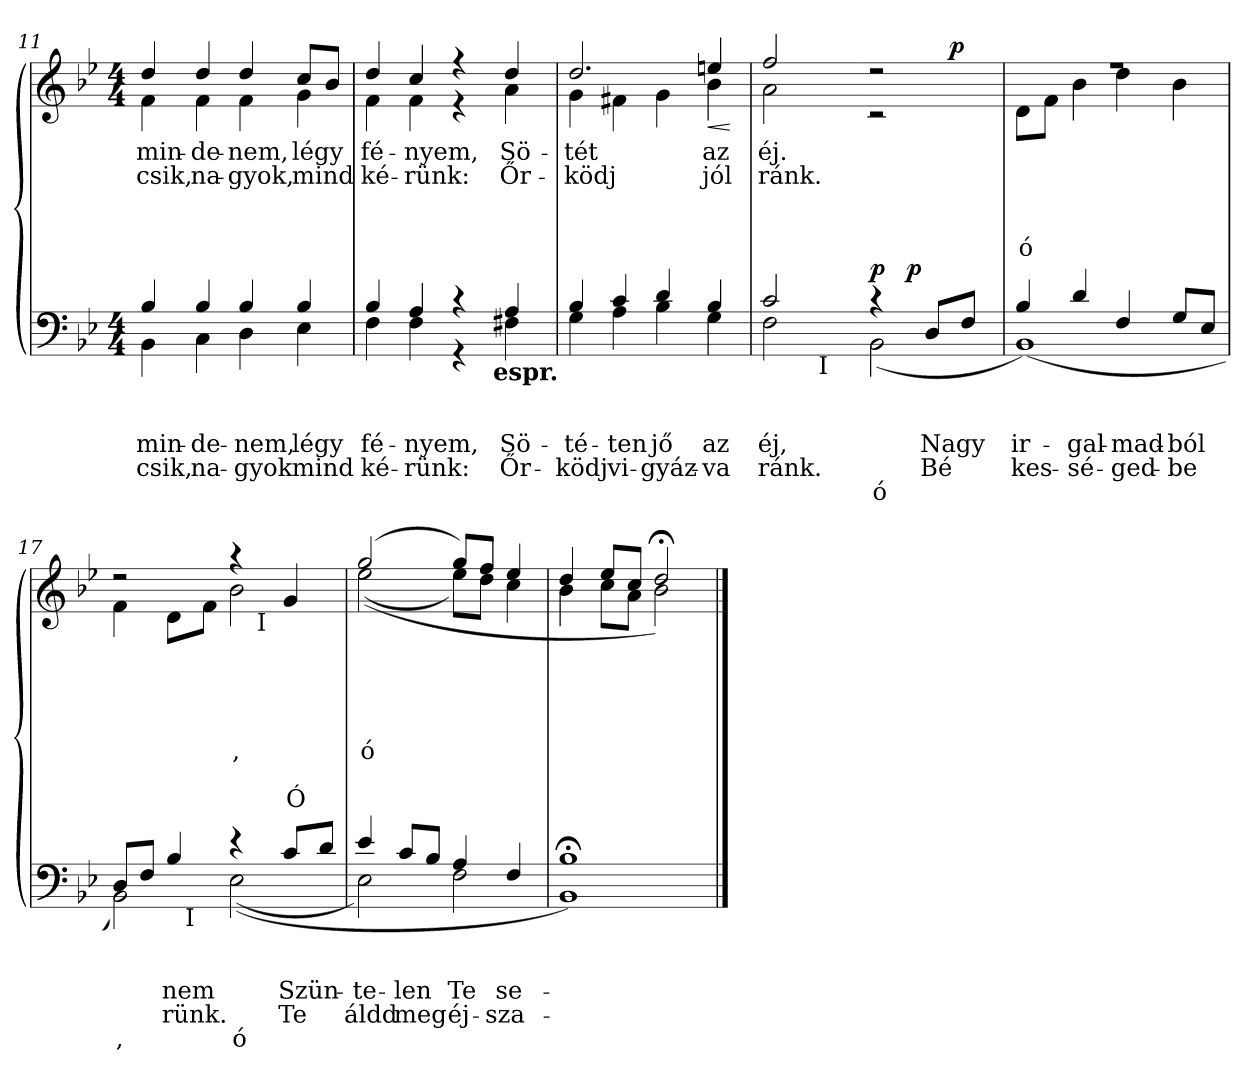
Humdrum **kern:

**kern	**text	**text	**text	**text	**text	**dynam	**kern	**text	**text	**text	**text	**text	**text	**text	**dynam
*part2	*part2	*part2	*part2	*part2	*part2	*part2	*part1	*part1	*part1	*part1	*part1	*part1	*part1	*part1	*part1
*staff2	*staff2	*staff2	*staff2	*staff2	*staff2	*staff2	*staff1	*staff1	*staff1	*staff1	*staff1	*staff1	*staff1	*staff1	*staff1
*clefF4	*	*	*	*	*	*	*clefG2	*	*	*	*	*	*	*	*
*k[b-e-]	*	*	*	*	*	*	*k[b-e-]	*	*	*	*	*	*	*	*
*B-:	*	*	*	*	*	*	*B-:	*	*	*	*	*	*	*	*
*M4/4	*	*	*	*	*	*	*M4/4	*	*	*	*	*	*	*	*
=11	=11	=11	=11	=11	=11	=11	=11	=11	=11	=11	=11	=11	=11	=11	=11
!	!	!	!LO:LY:a	!LO:LY:a	!	!	!	!	!	!	!	!	!	!	!
*^	*	*	*	*	*	*	*	*	*	*	*	*	*	*	*
!	!	!	!	!	!	!	!	!	!LO:LY:a	!LO:LY:a	!	!	!	!	!	!
*	*	*	*	*	*	*	*	*^	*	*	*	*	*	*	*	*
4B-/	4BB-\	.	.	min-	-csik,	.	.	4dd/	4f\	min-	-csik,	.	.	.	.	.	.
!	!	!	!	!LO:LY:a	!LO:LY:a	!	!	!	!	!	!	!	!	!	!	!	!
!	!	!	!	!	!	!	!	!	!	!LO:LY:a	!LO:LY:a	!	!	!	!	!	!
4B-/	4C\	.	.	-de-	na-	.	.	4dd/	4f\	-de-	na-	.	.	.	.	.	.
!	!	!	!	!LO:LY:a	!LO:LY:a	!	!	!	!	!	!	!	!	!	!	!	!
!	!	!	!	!	!	!	!	!	!	!LO:LY:a	!LO:LY:a	!	!	!	!	!	!
4B-/	4D\	.	.	-nem,	-gyok	.	.	4dd/	4f\	-nem,	-gyok,	.	.	.	.	.	.
!	!	!	!	!LO:LY:a	!LO:LY:a	!	!	!	!	!	!	!	!	!	!	!	!
!	!	!	!	!	!	!	!	!	!	!LO:LY:a	!LO:LY:a	!	!	!	!	!	!
4B-/	4E-\	.	.	légy	mind	.	.	8cc/L	4g\	légy	mind	.	.	.	.	.	.
.	.	.	.	.	.	.	.	8b-/J	.	.	.	.	.	.	.	.	.
*v	*v	*	*	*	*	*	*	*	*	*	*	*	*	*	*	*	*
=12	=12	=12	=12	=12	=12	=12	=12	=12	=12	=12	=12	=12	=12	=12	=12	=12
!	!	!	!LO:LY:a	!LO:LY:a	!	!	!	!	!	!	!	!	!	!	!	!
*^	*	*	*	*	*	*	*	*	*	*	*	*	*	*	*	*
!	!	!	!	!	!	!	!	!	!	!LO:LY:a	!LO:LY:a	!	!	!	!	!	!
*	*^	*	*	*	*	*	*	*	*	*	*	*	*	*	*	*	*
4B-/	4F\	2ryy	.	.	fé-	ké-	.	.	4dd/	4f\	fé-	ké-	.	.	.	.	.	.
!	!	!	!	!	!LO:LY:a	!LO:LY:a	!	!	!	!	!	!	!	!	!	!	!	!
!	!	!	!	!	!	!	!	!	!	!	!LO:LY:a	!LO:LY:a	!	!	!	!	!	!
4A/	4F\	.	.	.	-nyem,	-rünk:	.	.	4cc/	4f\	-nyem,	-rünk:	.	.	.	.	.	.
4r	4r	8..ryy	.	.	.	.	.	.	4r	4r	.	.	.	.	.	.	.	.
!	!	!LO:TX:b:B:t=espr.	!	!	!	!	!	!	!	!	!	!	!	!	!	!	!	!
.	.	4ryy	.	.	.	.	.	.	.	.	.	.	.	.	.	.	.	.
!	!	!	!	!	!LO:LY:a	!LO:LY:a	!	!	!	!	!	!	!	!	!	!	!	!
!	!	!	!	!	!	!	!	!	!	!	!LO:LY:a	!LO:LY:a	!	!	!	!	!	!
4A/	4F#X\	.	.	.	Sö-	Őr-	.	.	4dd/	4a\	Sö-	Őr-	.	.	.	.	.	.
.	.	32ryy	.	.	.	.	.	.	.	.	.	.	.	.	.	.	.	.
*v	*v	*v	*	*	*	*	*	*	*	*	*	*	*	*	*	*	*	*
=13	=13	=13	=13	=13	=13	=13	=13	=13	=13	=13	=13	=13	=13	=13	=13	=13
*^	*	*	*	*	*	*	*	*	*	*	*	*	*	*	*	*
*	*^	*	*	*	*	*	*	*	*	*	*	*	*	*	*	*	*
!	!	!	!	!	!LO:LY:a	!LO:LY:a	!	!	!	!	!	!	!	!	!	!	!	!
*	*v	*v	*	*	*	*	*	*	*	*	*	*	*	*	*	*	*	*
*	*^	*	*	*	*	*	*	*	*	*	*	*	*	*	*	*	*
!	!	!	!	!	!	!	!	!	!	!	!LO:LY:a	!LO:LY:a	!	!	!	!	!	!
*	*v	*v	*	*	*	*	*	*	*	*	*	*	*	*	*	*	*	*
4B-/	4G\	.	.	-té-	-ködj	.	.	2.dd/	4g\	-tét	-ködj	.	.	.	.	.	.
!	!	!	!	!LO:LY:a	!LO:LY:a	!	!	!	!	!	!	!	!	!	!	!	!
4c/	4A\	.	.	-ten	vi-	.	.	.	4f#X\	.	.	.	.	.	.	.	.
!	!	!	!	!LO:LY:a	!LO:LY:a	!	!	!	!	!	!	!	!	!	!	!	!
4d/	4B-\	.	.	jő	-gyáz-	.	.	.	4g\	.	.	.	.	.	.	.	.
!	!	!	!	!LO:LY:a	!LO:LY:a	!	!	!	!	!	!	!	!	!	!	!	!
!	!	!	!	!	!	!	!	!	!	!LO:LY:a	!LO:LY:a	!	!	!	!	!	!LO:HP:b
4B-/	4G\	.	.	az	-va	.	.	4een/	4b-\	az	jól	.	.	.	.	.	<
*v	*v	*	*	*	*	*	*	*	*	*	*	*	*	*	*	*	*
*	*	*	*	*	*	*	*v	*v	*	*	*	*	*	*	*	*
.	.	.	.	.	.	.	.	.	.	.	.	.	.	.	[
=14	=14	=14	=14	=14	=14	=14	=14	=14	=14	=14	=14	=14	=14	=14	=14
!	!	!	!LO:LY:a	!LO:LY:a	!	!	!	!	!	!	!	!	!	!	!
*^	*	*	*	*	*	*	*	*	*	*	*	*	*	*	*
!	!	!	!	!	!	!	!	!	!LO:LY:a	!LO:LY:a	!	!	!	!	!	!
*	*^	*	*	*	*	*	*	*^	*	*	*	*	*	*	*	*
2c/	2F\	4ryy	.	.	éj,	ránk.	.	.	2ff/	2a\	éj.	ránk.	.	.	.	.	.	.
.	.	32ryy	.	.	.	.	.	.	.	.	.	.	.	.	.	.	.	.
!	!	!LO:TX:b:t=I	!	!	!	!	!	!	!	!	!	!	!	!	!	!	!	!
.	.	8..ryy	.	.	.	.	.	.	.	.	.	.	.	.	.	.	.	.
*	*	*	*	*	*	*	*	*	*v	*v	*	*	*	*	*	*	*	*
!!LO:LB:g=z
=15-	=15-	=15-	=15-	=15-	=15-	=15-	=15-	=15-	=15-	=15-	=15-	=15-	=15-	=15-	=15-	=15-	=15-
*	*	*	*	*	*	*	*	*	*^	*	*	*	*	*	*	*	*
!	!	!	!	!	!	!	!LO:LY:b	!LO:DY:b	!	!	!	!	!	!	!	!	!	!
*	*	*	*	*	*	*	*	*	*	*^	*	*	*	*	*	*	*	*
4rc	(<2BB-\	8.ryy	.	.	.	.	ó	p	2r	2r	4ryy	.	.	.	.	.	.	.	.
!	!	!	!	!	!	!	!	!LO:DY:a	!	!	!	!	!	!	!	!	!	!	!
.	.	4ryy	.	.	.	.	.	p	.	.	.	.	.	.	.	.	.	.	.
!	!	!	!	!	!LO:LY:a	!LO:LY:a	!	!	!	!	!	!	!	!	!	!	!	!	!
8D/L	.	.	.	.	Nagy	Bé­	.	.	.	.	16.ryy	.	.	.	.	.	.	.	.
!	!	!	!	!	!	!	!	!	!	!	!	!	!	!	!	!	!	!	!LO:DY:b
.	.	.	.	.	.	.	.	.	.	.	8ryy	.	.	.	.	.	.	.	p
8F/J	.	.	.	.	.	.	.	.	.	.	.	.	.	.	.	.	.	.	.
.	.	16ryy	.	.	.	.	.	.	.	.	.	.	.	.	.	.	.	.	.
.	.	.	.	.	.	.	.	.	.	.	32ryy	.	.	.	.	.	.	.	.
*v	*v	*v	*	*	*	*	*	*	*	*	*	*	*	*	*	*	*	*	*
*	*	*	*	*	*	*	*v	*v	*v	*	*	*	*	*	*	*	*
=16	=16	=16	=16	=16	=16	=16	=16	=16	=16	=16	=16	=16	=16	=16	=16
*^	*	*	*	*	*	*	*^	*	*	*	*	*	*	*	*
*	*^	*	*	*	*	*	*	*	*^	*	*	*	*	*	*	*	*
!	!	!	!	!	!LO:LY:a	!LO:LY:a	!	!	!	!	!	!	!	!	!	!	!	!	!
*	*v	*v	*	*	*	*	*	*	*	*	*	*	*	*	*	*	*	*	*
*	*	*	*	*	*	*	*	*	*v	*v	*	*	*	*	*	*	*	*
*	*^	*	*	*	*	*	*	*	*^	*	*	*	*	*	*	*	*
!	!	!	!	!	!	!	!	!	!	!	!	!	!	!	!	!LO:LY:b	!	!	!
*	*v	*v	*	*	*	*	*	*	*	*	*	*	*	*	*	*	*	*	*
*	*	*	*	*	*	*	*	*	*v	*v	*	*	*	*	*	*	*	*
4B-/	(<1BB-)	.	.	ir-	kes-	.	.	1rff	8d\L	.	.	.	.	ó	.	.	.
.	.	.	.	.	.	.	.	.	8f\J	.	.	.	.	.	.	.	.
!	!	!	!	!LO:LY:a	!LO:LY:a	!	!	!	!	!	!	!	!	!	!	!	!
4d/	.	.	.	-gal-	-sé-	.	.	.	4b-\	.	.	.	.	.	.	.	.
!	!	!	!	!LO:LY:a	!LO:LY:a	!	!	!	!	!	!	!	!	!	!	!	!
4F/	.	.	.	-mad-	-ged-	.	.	.	4dd\	.	.	.	.	.	.	.	.
!	!	!	!	!LO:LY:a	!LO:LY:a	!	!	!	!	!	!	!	!	!	!	!	!
8G/L	.	.	.	-ból	-be	.	.	.	4b-\	.	.	.	.	.	.	.	.
8E-/J	.	.	.	.	.	.	.	.	.	.	.	.	.	.	.	.	.
*v	*v	*	*	*	*	*	*	*	*	*	*	*	*	*	*	*	*
*	*	*	*	*	*	*	*v	*v	*	*	*	*	*	*	*	*
=17	=17	=17	=17	=17	=17	=17	=17	=17	=17	=17	=17	=17	=17	=17	=17
!	!	!	!LO:LY:a	!LO:LY:a	!	!	!	!	!	!	!	!	!	!	!
*^	*	*	*	*	*	*	*	*	*	*	*	*	*	*	*
!	!	!	!	!	!	!LO:LY:b	!	!	!	!	!	!	!	!	!	!
*	*^	*	*	*	*	*	*	*^	*	*	*	*	*	*	*	*
*	*	*	*	*	*	*	*	*	*	*^	*	*	*	*	*	*	*	*
8D/L	2BB-\)	4ryy	.	.	.	.	,	.	2rdd	4f\	2ryy	.	.	.	.	.	.	.	.
8F/J	.	.	.	.	.	.	.	.	.	.	.	.	.	.	.	.	.	.	.
!	!	!	!	!	!LO:LY:a	!LO:LY:a	!	!	!	!	!	!	!	!	!	!	!	!	!
4B-/	.	16ryy	.	.	-nem	-rünk.	.	.	.	8d\L	.	.	.	.	.	.	.	.	.
!	!	!LO:TX:b:t=I	!	!	!	!	!	!	!	!	!	!	!	!	!	!	!	!	!
.	.	2ryy	.	.	.	.	.	.	.	.	.	.	.	.	.	.	.	.	.
.	.	.	.	.	.	.	.	.	.	8f\J	.	.	.	.	.	.	.	.	.
!	!	!	!	!	!	!	!LO:LY:b	!	!	!	!	!	!	!	!	!	!	!	!
!	!	!	!	!	!	!	!	!	!	!	!	!	!	!	!	!LO:LY:b	!	!	!
4rd	(<(<2E-\	.	.	.	.	.	ó	.	4rgg	2b-\	8ryy	.	.	.	.	,	.	.	.
!	!	!	!	!	!	!	!	!	!	!	!LO:TX:b:t=I	!	!	!	!	!	!	!	!
.	.	.	.	.	.	.	.	.	.	.	4.ryy	.	.	.	.	.	.	.	.
!	!	!	!	!	!LO:LY:a	!LO:LY:a	!	!	!	!	!	!	!	!	!	!	!	!	!
!	!	!	!	!	!	!	!	!	!	!	!	!	!	!	!	!	!	!LO:LY:a	!
8c/L	.	.	.	.	Szün-	Te	.	.	4g/	.	.	.	.	.	.	.	.	Ó	.
.	.	8.ryy	.	.	.	.	.	.	.	.	.	.	.	.	.	.	.	.	.
8d/J	.	.	.	.	.	.	.	.	.	.	.	.	.	.	.	.	.	.	.
*v	*v	*v	*	*	*	*	*	*	*	*	*	*	*	*	*	*	*	*	*
*	*	*	*	*	*	*	*v	*v	*v	*	*	*	*	*	*	*	*
=18	=18	=18	=18	=18	=18	=18	=18	=18	=18	=18	=18	=18	=18	=18	=18
*^	*	*	*	*	*	*	*^	*	*	*	*	*	*	*	*
*	*^	*	*	*	*	*	*	*	*^	*	*	*	*	*	*	*	*
!	!	!	!	!	!LO:LY:a	!LO:LY:a	!	!	!	!	!	!	!	!	!	!	!	!	!
*	*v	*v	*	*	*	*	*	*	*	*	*	*	*	*	*	*	*	*	*
*	*	*	*	*	*	*	*	*	*v	*v	*	*	*	*	*	*	*	*
*	*^	*	*	*	*	*	*	*	*^	*	*	*	*	*	*	*	*
!	!	!	!	!	!	!	!	!	!	!	!	!	!	!	!	!LO:LY:b	!	!	!
*	*v	*v	*	*	*	*	*	*	*	*	*	*	*	*	*	*	*	*	*
*	*	*	*	*	*	*	*	*	*v	*v	*	*	*	*	*	*	*	*
4e-/	2E-\)	.	.	-te-	áldd	.	.	(2gg/	(<(<2ee-\	.	.	.	.	ó	.	.	.
!	!	!	!	!LO:LY:a	!LO:LY:a	!	!	!	!	!	!	!	!	!	!	!	!
8c/L	.	.	.	-len	meg	.	.	.	.	.	.	.	.	.	.	.	.
8B-/J	.	.	.	.	.	.	.	.	.	.	.	.	.	.	.	.	.
!	!	!	!	!LO:LY:a	!LO:LY:a	!	!	!	!	!	!	!	!	!	!	!	!
4A/	2F\	.	.	Te	éj-	.	.	8gg/L)	8ee-\L)	.	.	.	.	.	.	.	.
.	.	.	.	.	.	.	.	8ff/J	8dd\J	.	.	.	.	.	.	.	.
!	!	!	!	!LO:LY:a	!LO:LY:a	!	!	!	!	!	!	!	!	!	!	!	!
4F/	.	.	.	se-	-sza-	.	.	4ee-/	4cc\	.	.	.	.	.	.	.	.
=19	=19	=19	=19	=19	=19	=19	=19	=19	=19	=19	=19	=19	=19	=19	=19	=19	=19
!	!	!	!	!LO:LY:a	!LO:LY:a	!	!	!	!	!	!	!	!	!	!	!	!
!	!	!	!	!	!	!LO:LY:b	!	!	!	!	!	!	!	!	!	!	!
1B-;<	1BB-)	.	.	.	.	.	.	4dd/	4b-\	.	.	.	.	.	.	.	.
.	.	.	.	.	.	.	.	8ee-/L	8cc\L	.	.	.	.	.	.	.	.
.	.	.	.	.	.	.	.	8cc/J	8a\J	.	.	.	.	.	.	.	.
!	!	!	!	!	!	!	!	!	!	!	!	!	!	!	!	!LO:LY:a	!
!	!	!	!	!	!	!	!	!	!	!	!	!	!	!LO:LY:b	!	!	!
.	.	.	.	.	.	.	.	2dd;/	2b-\)	.	.	.	.	.	.	.	.
*v	*v	*	*	*	*	*	*	*	*	*	*	*	*	*	*	*	*
*	*	*	*	*	*	*	*v	*v	*	*	*	*	*	*	*	*
==	==	==	==	==	==	==	==	==	==	==	==	==	==	==	==
*-	*-	*-	*-	*-	*-	*-	*-	*-	*-	*-	*-	*-	*-	*-	*-
